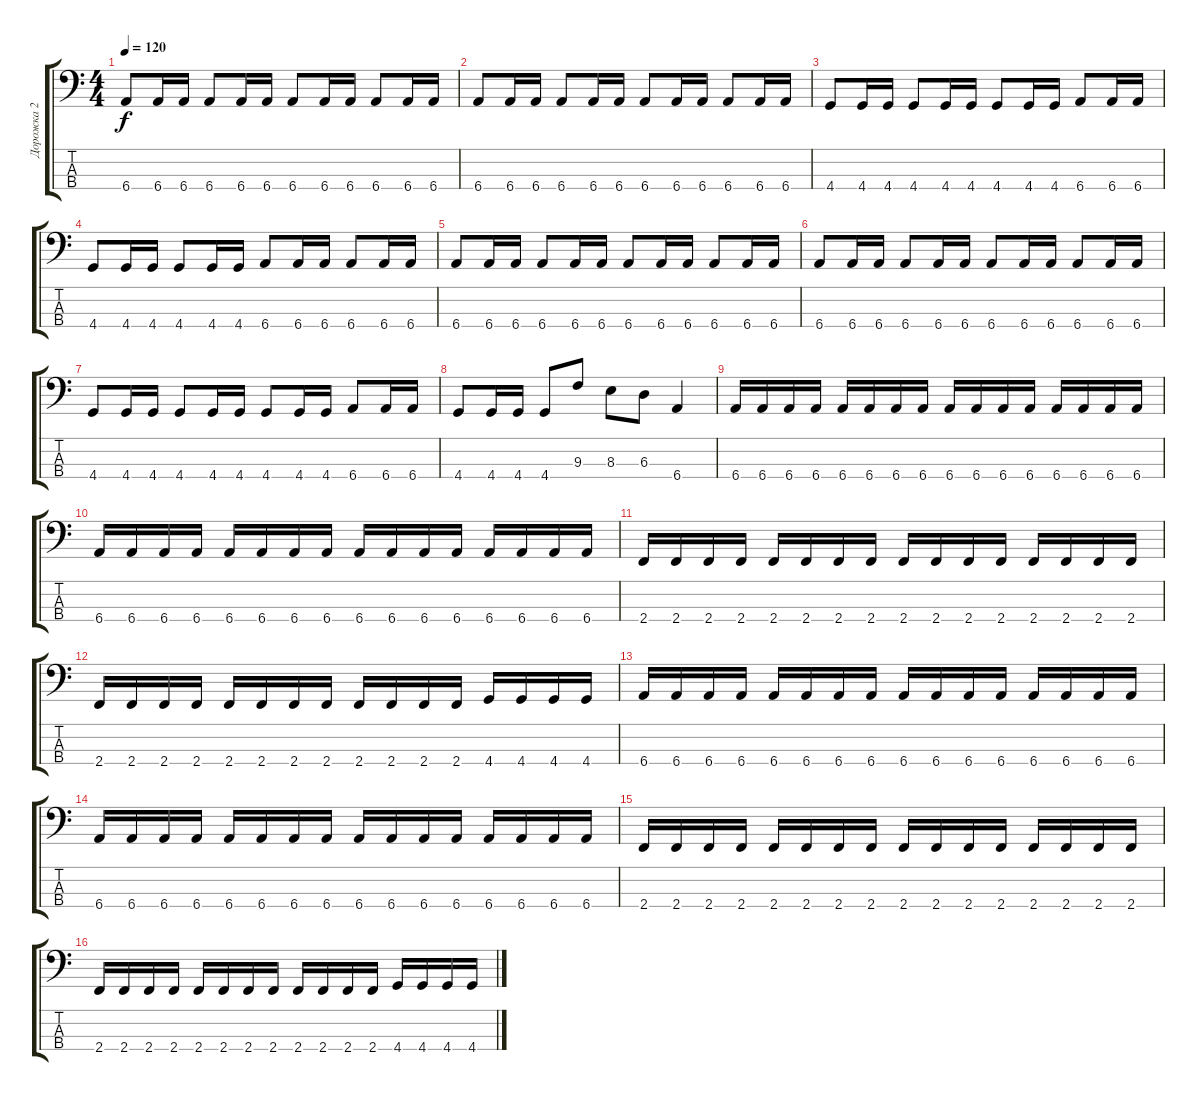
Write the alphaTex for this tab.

\track ("Дорожка 2" "Дорожка 2") {instrument electricbasspick}
\staff {score tabs}
\tuning (Gb2 Db2 Ab1 Eb1) {hide}
\ts (4 4)
\tempo 120
\clef f4
\ks c
6.4.8{dy f} 6.4.16 6.4.16 6.4.8 6.4.16 6.4.16 6.4.8 6.4.16 6.4.16 6.4.8 6.4.16 6.4.16 |
6.4.8 6.4.16 6.4.16 6.4.8 6.4.16 6.4.16 6.4.8 6.4.16 6.4.16 6.4.8 6.4.16 6.4.16 |
4.4.8 4.4.16 4.4.16 4.4.8 4.4.16 4.4.16 4.4.8 4.4.16 4.4.16 6.4.8 6.4.16 6.4.16 |
4.4.8 4.4.16 4.4.16 4.4.8 4.4.16 4.4.16 6.4.8 6.4.16 6.4.16 6.4.8 6.4.16 6.4.16 |
6.4.8 6.4.16 6.4.16 6.4.8 6.4.16 6.4.16 6.4.8 6.4.16 6.4.16 6.4.8 6.4.16 6.4.16 |
6.4.8 6.4.16 6.4.16 6.4.8 6.4.16 6.4.16 6.4.8 6.4.16 6.4.16 6.4.8 6.4.16 6.4.16 |
4.4.8 4.4.16 4.4.16 4.4.8 4.4.16 4.4.16 4.4.8 4.4.16 4.4.16 6.4.8 6.4.16 6.4.16 |
4.4.8 4.4.16 4.4.16 4.4.8 9.3.8 8.3.8 6.3.8 6.4.4 |
6.4.16 6.4.16 6.4.16 6.4.16 6.4.16 6.4.16 6.4.16 6.4.16 6.4.16 6.4.16 6.4.16 6.4.16 6.4.16 6.4.16 6.4.16 6.4.16 |
6.4.16 6.4.16 6.4.16 6.4.16 6.4.16 6.4.16 6.4.16 6.4.16 6.4.16 6.4.16 6.4.16 6.4.16 6.4.16 6.4.16 6.4.16 6.4.16 |
2.4.16 2.4.16 2.4.16 2.4.16 2.4.16 2.4.16 2.4.16 2.4.16 2.4.16 2.4.16 2.4.16 2.4.16 2.4.16 2.4.16 2.4.16 2.4.16 |
2.4.16 2.4.16 2.4.16 2.4.16 2.4.16 2.4.16 2.4.16 2.4.16 2.4.16 2.4.16 2.4.16 2.4.16 4.4.16 4.4.16 4.4.16 4.4.16 |
6.4.16 6.4.16 6.4.16 6.4.16 6.4.16 6.4.16 6.4.16 6.4.16 6.4.16 6.4.16 6.4.16 6.4.16 6.4.16 6.4.16 6.4.16 6.4.16 |
6.4.16 6.4.16 6.4.16 6.4.16 6.4.16 6.4.16 6.4.16 6.4.16 6.4.16 6.4.16 6.4.16 6.4.16 6.4.16 6.4.16 6.4.16 6.4.16 |
2.4.16 2.4.16 2.4.16 2.4.16 2.4.16 2.4.16 2.4.16 2.4.16 2.4.16 2.4.16 2.4.16 2.4.16 2.4.16 2.4.16 2.4.16 2.4.16 |
2.4.16 2.4.16 2.4.16 2.4.16 2.4.16 2.4.16 2.4.16 2.4.16 2.4.16 2.4.16 2.4.16 2.4.16 4.4.16 4.4.16 4.4.16 4.4.16
